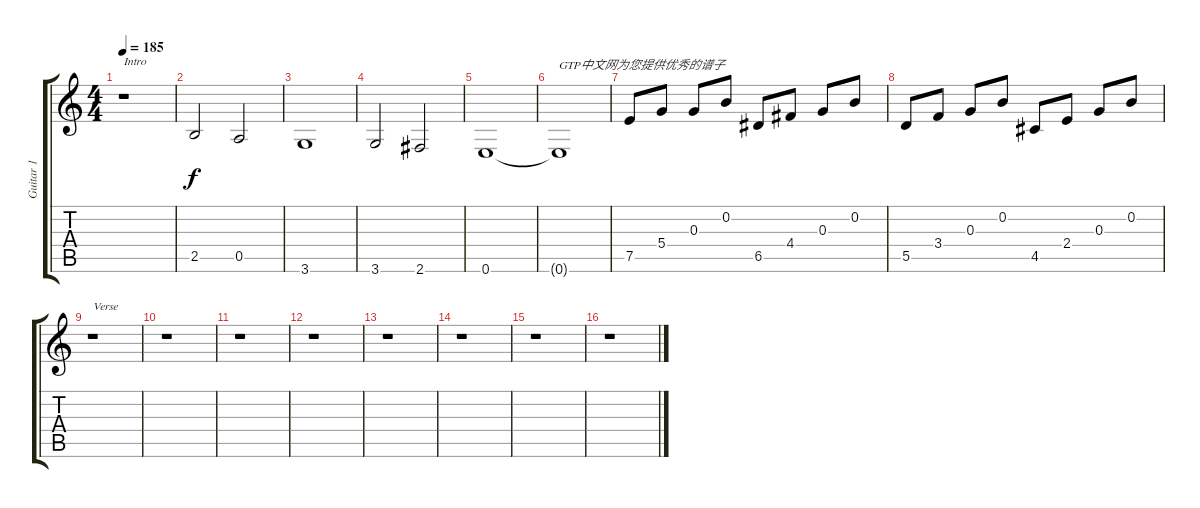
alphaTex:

\track ("Guitar 1" "Guitar 1") {instrument electricguitarclean}
\staff {score tabs}
\tuning (E4 B3 G3 D3 A2 E2) {hide}
\ts (4 4)
\tempo 185
\clef g2
\ks c
r.1{txt "Intro" dy f instrument electricguitarclean} |
2.5.2 0.5.2 |
3.6.1 |
3.6.2 2.6.2 |
0.6.1 |
0.6{t}.1{txt "GTP中文网为您提供优秀的谱子"} |
7.5.8 5.4.8 0.3.8 0.2.8 6.5.8 4.4.8 0.3.8 0.2.8 |
5.5.8 3.4.8 0.3.8 0.2.8 4.5.8 2.4.8 0.3.8 0.2.8 |
r.1{txt "Verse"} |
r.1 |
r.1 |
r.1 |
r.1 |
r.1 |
r.1 |
r.1
